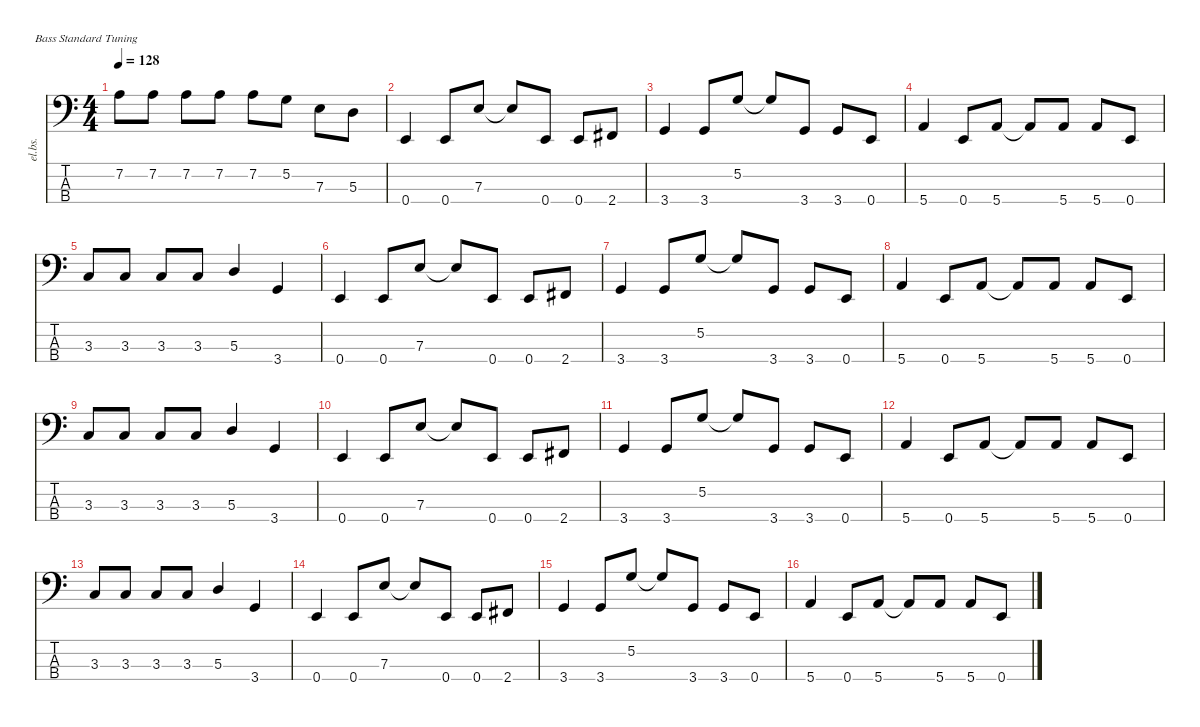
\defaultSystemsLayout 4
\hideDynamics
\bracketExtendMode nobrackets
\otherSystemsTrackNameOrientation horizontal
\track ("Bass(Duff)" "el.bs.") {instrument electricbassfinger}
\staff {score tabs}
\tuning (G2 D2 A1 E1)
\ts (4 4)
\tempo 128
\clef f4
\ks c
7.2.8{dy f beam Down} 7.2.8{beam Down} 7.2.8{beam Down} 7.2.8{beam Down} 7.2.8{beam Down} 5.2.8{beam Down} 7.3.8{beam Down} 5.3.8{beam Down} |
0.4.4{beam Up} 0.4.8{beam Up} 7.3.8{beam Up} 7.3{t}.8{beam Up} 0.4.8{beam Up} 0.4.8{beam Up} 2.4{acc #}.8{beam Up} |
3.4.4{beam Up} 3.4.8{beam Up} 5.2.8{beam Up} 5.2{t}.8{beam Up} 3.4.8{beam Up} 3.4.8{beam Up} 0.4.8{beam Up} |
5.4.4{beam Up} 0.4.8{beam Up} 5.4.8{beam Up} 5.4{t}.8{beam Up} 5.4.8{beam Up} 5.4.8{beam Up} 0.4.8{beam Up} |
3.3.8{beam Up} 3.3.8{beam Up} 3.3.8{beam Up} 3.3.8{beam Up} 5.3.4{beam Up} 3.4.4{beam Up} |
0.4.4{beam Up} 0.4.8{beam Up} 7.3.8{beam Up} 7.3{t}.8{beam Up} 0.4.8{beam Up} 0.4.8{beam Up} 2.4{acc #}.8{beam Up} |
3.4.4{beam Up} 3.4.8{beam Up} 5.2.8{beam Up} 5.2{t}.8{beam Up} 3.4.8{beam Up} 3.4.8{beam Up} 0.4.8{beam Up} |
5.4.4{beam Up} 0.4.8{beam Up} 5.4.8{beam Up} 5.4{t}.8{beam Up} 5.4.8{beam Up} 5.4.8{beam Up} 0.4.8{beam Up} |
3.3.8{beam Up} 3.3.8{beam Up} 3.3.8{beam Up} 3.3.8{beam Up} 5.3.4{beam Up} 3.4.4{beam Up} |
0.4.4{beam Up} 0.4.8{beam Up} 7.3.8{beam Up} 7.3{t}.8{beam Up} 0.4.8{beam Up} 0.4.8{beam Up} 2.4{acc #}.8{beam Up} |
3.4.4{beam Up} 3.4.8{beam Up} 5.2.8{beam Up} 5.2{t}.8{beam Up} 3.4.8{beam Up} 3.4.8{beam Up} 0.4.8{beam Up} |
5.4.4{beam Up} 0.4.8{beam Up} 5.4.8{beam Up} 5.4{t}.8{beam Up} 5.4.8{beam Up} 5.4.8{beam Up} 0.4.8{beam Up} |
3.3.8{beam Up} 3.3.8{beam Up} 3.3.8{beam Up} 3.3.8{beam Up} 5.3.4{beam Up} 3.4.4{beam Up} |
0.4.4{beam Up} 0.4.8{beam Up} 7.3.8{beam Up} 7.3{t}.8{beam Up} 0.4.8{beam Up} 0.4.8{beam Up} 2.4{acc #}.8{beam Up} |
3.4.4{beam Up} 3.4.8{beam Up} 5.2.8{beam Up} 5.2{t}.8{beam Up} 3.4.8{beam Up} 3.4.8{beam Up} 0.4.8{beam Up} |
5.4.4{beam Up} 0.4.8{beam Up} 5.4.8{beam Up} 5.4{t}.8{beam Up} 5.4.8{beam Up} 5.4.8{beam Up} 0.4.8{beam Up}
